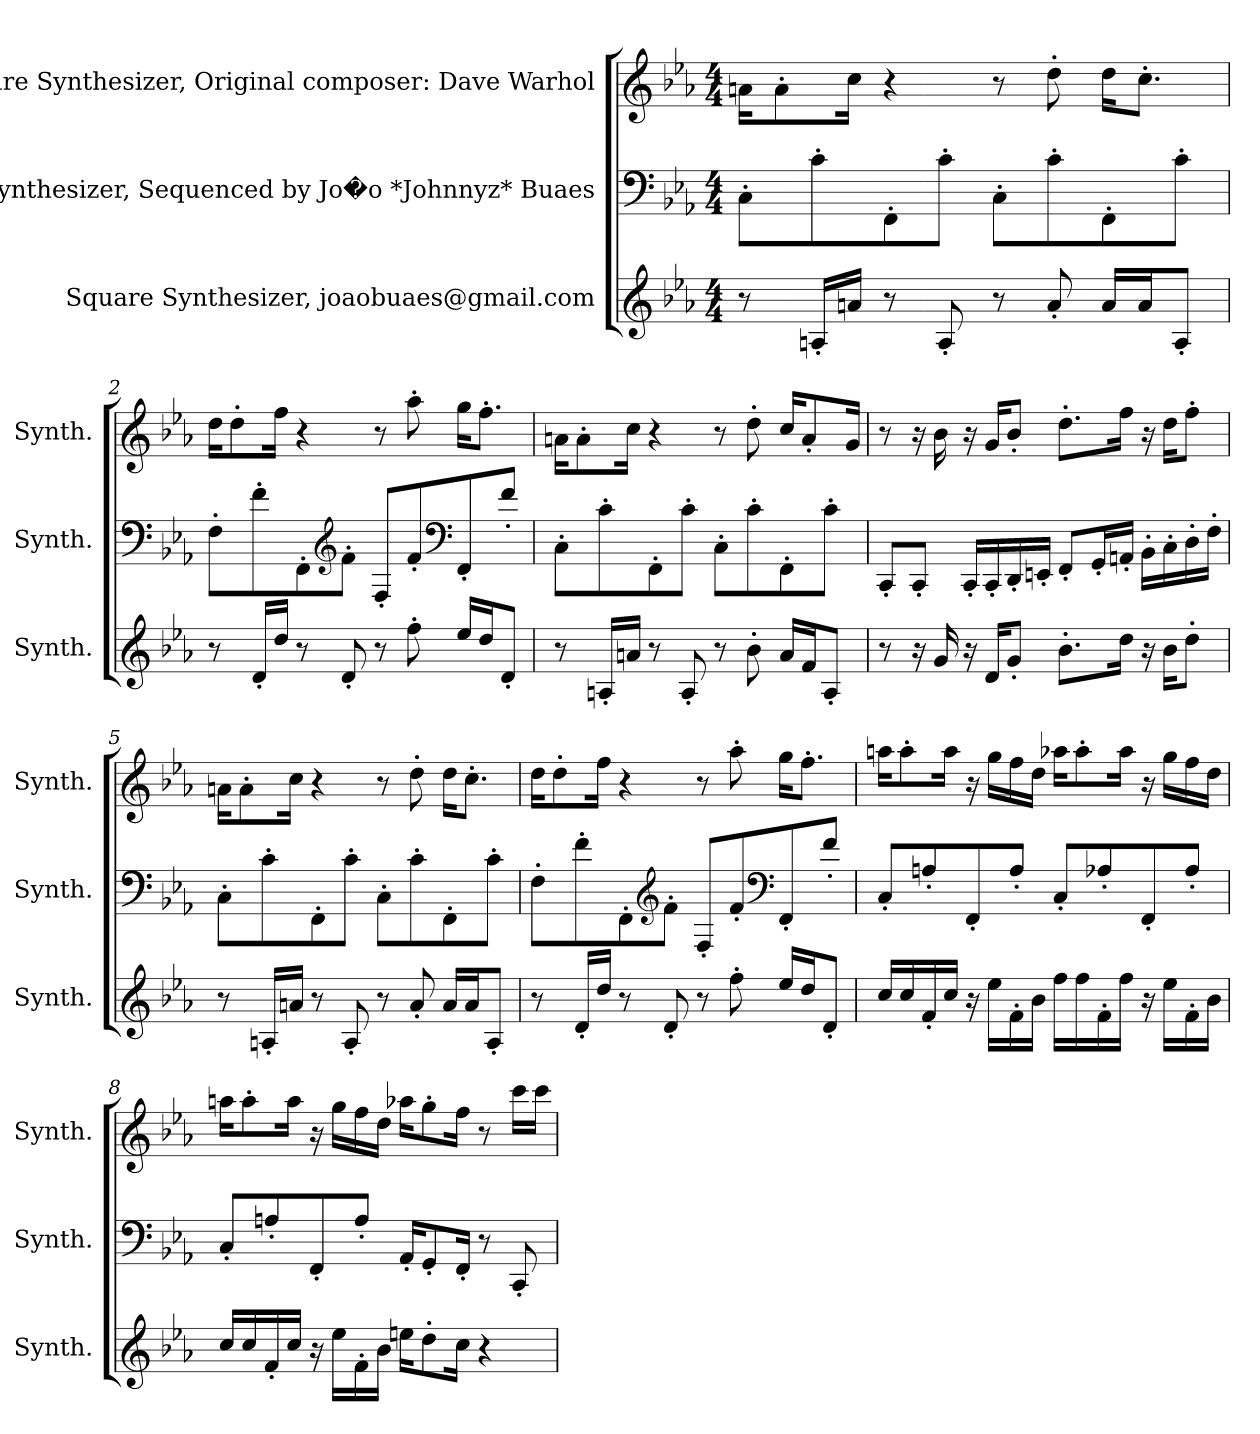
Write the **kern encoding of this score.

**kern	**kern	**kern
*part3	*part2	*part1
*staff3	*staff2	*staff1
*I"Square Synthesizer, joaobuaes@gmail.com	*I"Square Synthesizer, Sequenced by Jo�o *Johnnyz* Buaes	*I"Square Synthesizer, Original composer: Dave Warhol
*I'Synth.	*I'Synth.	*I'Synth.
*clefG2	*clefF4	*clefG2
*k[b-e-a-]	*k[b-e-a-]	*k[b-e-a-]
*M4/4	*M4/4	*M4/4
*MM147	*MM147	*MM147
=1	=1	=1
8r	8C'\L	16an\KL
.	.	8a'\
16An'/LL	8c'\	.
16an/JJ	.	16cc\Jk
8r	8FF'\	4r
8A'/	8c'\J	.
8r	8C'\L	8r
8a'/	8c'\	8dd'\
16a/LL	8FF'\	16dd\KL
16a/J	.	8.cc'\J
8A'/J	8c'\J	.
!!LO:LB:g=z
=2	=2	=2
8r	8F'\L	16dd\KL
.	.	8dd'\
16d'/LL	8f'\	.
16dd/JJ	.	16ff\Jk
8r	8FF'\	4r
*	*clefG2	*
8d'/	8f'\J	.
8r	8F'/L	8r
8ff'\	8f'/	8aa-'\
*	*clefF4	*
16ee-/LL	8FF'/	16gg\KL
16dd/J	.	8.ff'\J
8d'/J	8f'/J	.
=3	=3	=3
8r	8C'\L	16an\KL
.	.	8a'\
16An'/LL	8c'\	.
16an/JJ	.	16cc\Jk
8r	8FF'\	4r
8A'/	8c'\J	.
8r	8C'\L	8r
8b-'\	8c'\	8dd'\
16a/LL	8FF'\	16cc/KL
16f/J	.	8a'/
8A'/J	8c'\J	.
.	.	16g/Jk
!!LO:LB:g=z
=4	=4	=4
8r	8CC'/L	8r
16r	8CC'/J	16r
16g/	.	16b-\
16r	16CC'/LL	16r
16d/KL	16CC'/	16g/KL
8g'/J	16DD'/	8b-'/J
.	16EEn'/JJ	.
8.b-'\L	8FF'/L	8.dd'\L
.	16GG'/L	.
16dd\Jk	16AAn'/JJ	16ff\Jk
16r	16BB-'\LL	16r
16b-\KL	16C'\	16dd\KL
8dd'\J	16D'\	8ff'\J
.	16F'\JJ	.
=5	=5	=5
8r	8C'\L	16an\KL
.	.	8a'\
16An'/LL	8c'\	.
16an/JJ	.	16cc\Jk
8r	8FF'\	4r
8A'/	8c'\J	.
8r	8C'\L	8r
8a'/	8c'\	8dd'\
16a/LL	8FF'\	16dd\KL
16a/J	.	8.cc'\J
8A'/J	8c'\J	.
!!LO:LB:g=z
=6	=6	=6
8r	8F'\L	16dd\KL
.	.	8dd'\
16d'/LL	8f'\	.
16dd/JJ	.	16ff\Jk
8r	8FF'\	4r
*	*clefG2	*
8d'/	8f'\J	.
8r	8F'/L	8r
8ff'\	8f'/	8aa-'\
*	*clefF4	*
16ee-/LL	8FF'/	16gg\KL
16dd/J	.	8.ff'\J
8d'/J	8f'/J	.
=7	=7	=7
16cc/LL	8C'/L	16aan\KL
16cc/	.	8aa'\
16f'/	8An'/	.
16cc/JJ	.	16aa\Jk
16r	8FF'/	16r
16ee-\LL	.	16gg\LL
16f'\	8A'/J	16ff\
16b-\JJ	.	16dd\JJ
16ff\LL	8C'/L	16aa-X\KL
16ff\	.	8aa-'\
16f'\	8A-X'/	.
16ff\JJ	.	16aa-\Jk
16r	8FF'/	16r
16ee-\LL	.	16gg\LL
16f'\	8A-'/J	16ff\
16b-\JJ	.	16dd\JJ
!!LO:PB:g=z
=8	=8	=8
16cc/LL	8C'/L	16aan\KL
16cc/	.	8aa'\
16f'/	8An'/	.
16cc/JJ	.	16aa\Jk
16r	8FF'/	16r
16ee-\LL	.	16gg\LL
16f'\	8A'/J	16ff\
16b-\JJ	.	16dd\JJ
16een\KL	16AA-'/KL	16aa-X\KL
8dd'\	8GG'/	8gg'\
16cc\Jk	16FF'/Jk	16ff\Jk
4r	8r	8r
.	8CC'/	16ccc\LL
.	.	16ccc\JJ
=	=	=
*-	*-	*-
